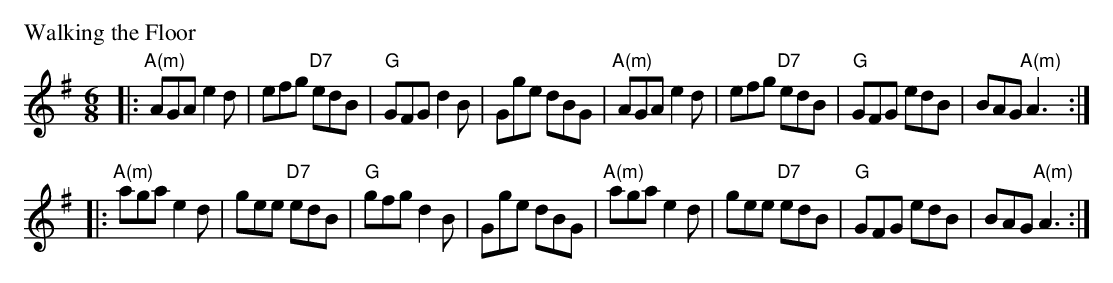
X:1
M: 6/8
L: 1/8
P: Walking the Floor
K: Ador
|: "A(m)"AGA e2d | efg "D7"edB | "G"GFG d2B | Gge      dBG \
|  "A(m)"AGA e2d | efg "D7"edB | "G"GFG edB | BAG "A(m)"A3 :|
|: "A(m)"aga e2d | gee "D7"edB | "G"gfg d2B | Gge      dBG \
|  "A(m)"aga e2d | gee "D7"edB | "G"GFG edB | BAG "A(m)"A3 :|
